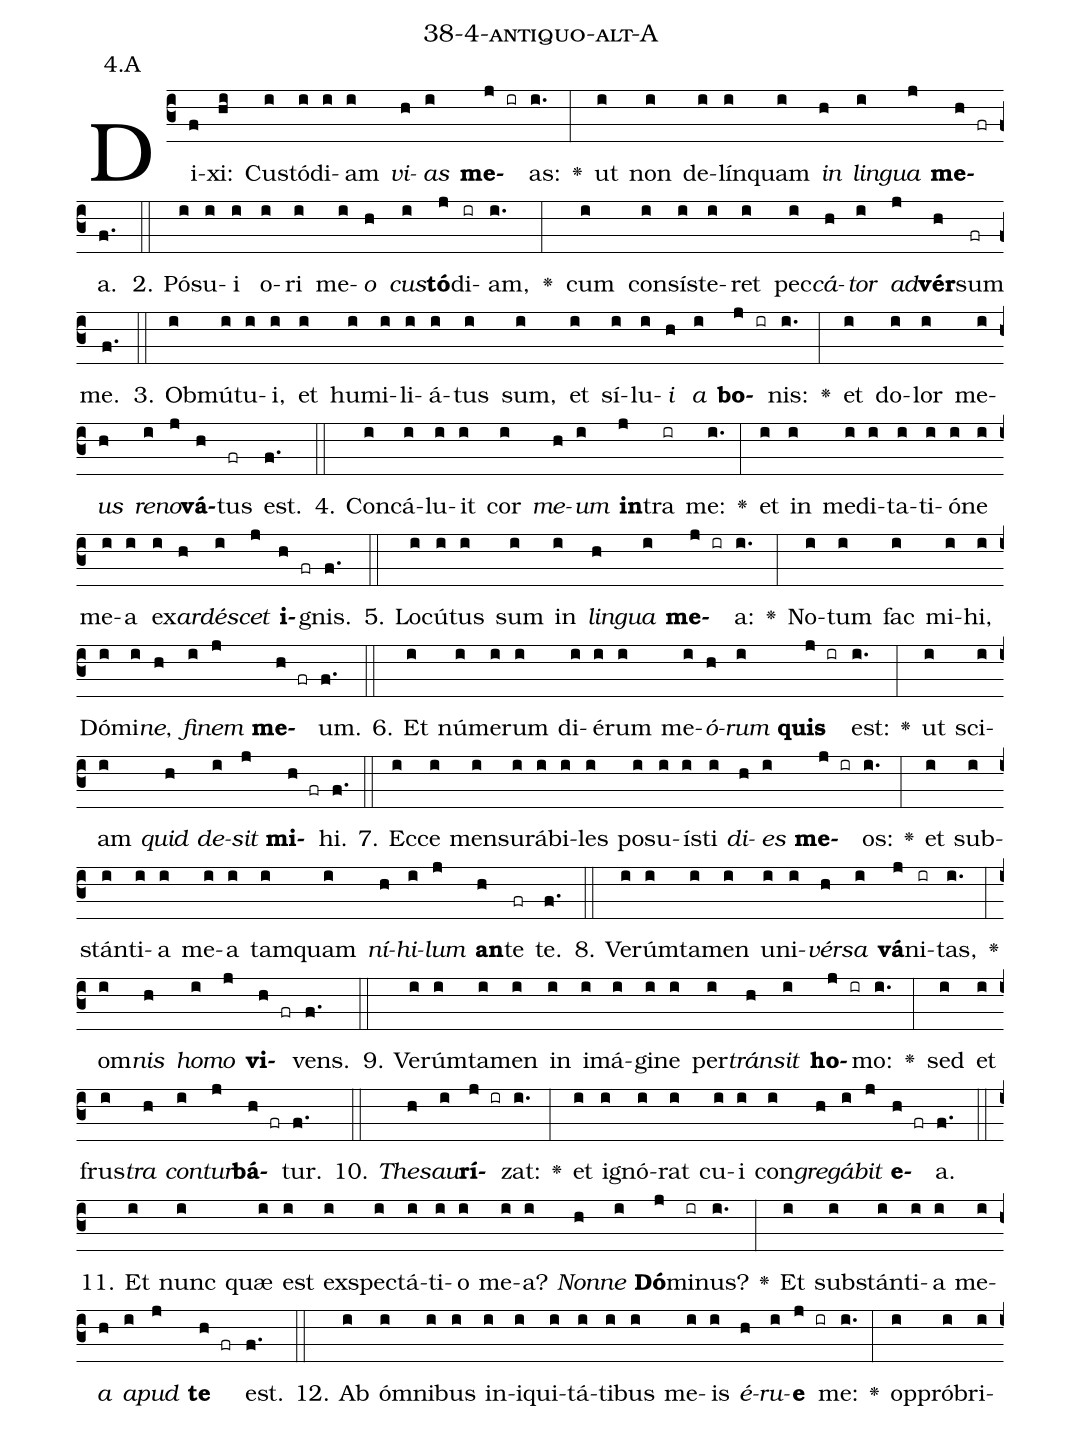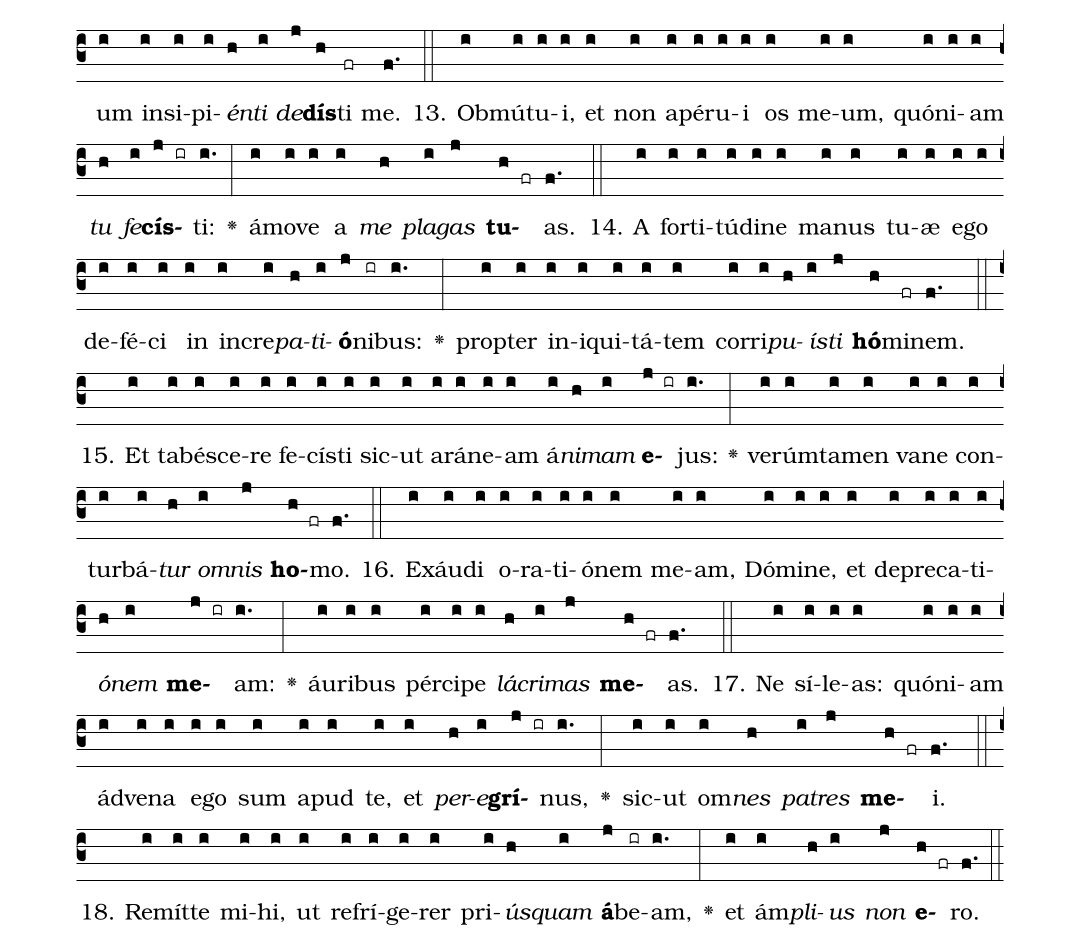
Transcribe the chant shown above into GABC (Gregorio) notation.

name: 38-4-antiquo-alt-A;
annotation: 4.A;
%%
(c3)Di(f)xi:(hi) Cus(i)tó(i)di(i)am(i) <i>vi</i>(h)<i>as</i>(i) <b>me</b>(j ir)as:(i.) <v>\greheightstar</v>(:) ut(i) non(i) de(i)lín(i)quam(i) <i>in</i>(h) <i>lin</i>(i)<i>gua</i>(j) <b>me</b>(h fr)a.(f.) (::)
2. Pó(i)su(i)i(i) o(i)ri(i) me(i)<i>o</i>(h) <i>cus</i>(i)<b>tó</b>(j)di(ir)am,(i.) <v>\greheightstar</v>(:) cum(i) con(i)sís(i)te(i)ret(i) pec(i)<i>cá</i>(h)<i>tor</i>(i) <i>ad</i>(j)<b>vér</b>(h)sum(fr) me.(f.) (::)
3. Ob(i)mú(i)tu(i)i,(i) et(i) hu(i)mi(i)li(i)á(i)tus(i) sum,(i) et(i) sí(i)lu(i)<i>i</i>(h) <i>a</i>(i) <b>bo</b>(j ir)nis:(i.) <v>\greheightstar</v>(:) et(i) do(i)lor(i) me(i)<i>us</i>(h) <i>re</i>(i)<i>no</i>(j)<b>vá</b>(h)tus(fr) est.(f.) (::)
4. Con(i)cá(i)lu(i)it(i) cor(i) <i>me</i>(h)<i>um</i>(i) <b>in</b>(j)tra(ir) me:(i.) <v>\greheightstar</v>(:) et(i) in(i) me(i)di(i)ta(i)ti(i)ó(i)ne(i) me(i)a(i) ex(i)<i>ar</i>(h)<i>dé</i>(i)<i>scet</i>(j) <b>i</b>(h fr)gnis.(f.) (::)
5. Lo(i)cú(i)tus(i) sum(i) in(i) <i>lin</i>(h)<i>gua</i>(i) <b>me</b>(j ir)a:(i.) <v>\greheightstar</v>(:) No(i)tum(i) fac(i) mi(i)hi,(i) Dó(i)mi(i)<i>ne</i>,(h) <i>fi</i>(i)<i>nem</i>(j) <b>me</b>(h fr)um.(f.) (::)
6. Et(i) nú(i)me(i)rum(i) di(i)é(i)rum(i) me(i)<i>ó</i>(h)<i>rum</i>(i) <b>quis</b>(j ir) est:(i.) <v>\greheightstar</v>(:) ut(i) sci(i)am(i) <i>quid</i>(h) <i>de</i>(i)<i>sit</i>(j) <b>mi</b>(h fr)hi.(f.) (::)
7. Ec(i)ce(i) men(i)su(i)rá(i)bi(i)les(i) po(i)su(i)ís(i)ti(i) <i>di</i>(h)<i>es</i>(i) <b>me</b>(j ir)os:(i.) <v>\greheightstar</v>(:) et(i) sub(i)stán(i)ti(i)a(i) me(i)a(i) tam(i)quam(i) <i>ní</i>(h)<i>hi</i>(i)<i>lum</i>(j) <b>an</b>(h)te(fr) te.(f.) (::)
8. Ve(i)rúm(i)ta(i)men(i) u(i)ni(i)<i>vér</i>(h)<i>sa</i>(i) <b>vá</b>(j)ni(ir)tas,(i.) <v>\greheightstar</v>(:) om(i)<i>nis</i>(h) <i>ho</i>(i)<i>mo</i>(j) <b>vi</b>(h fr)vens.(f.) (::)
9. Ve(i)rúm(i)ta(i)men(i) in(i) i(i)má(i)gi(i)ne(i) per(i)<i>tráns</i>(h)<i>it</i>(i) <b>ho</b>(j ir)mo:(i.) <v>\greheightstar</v>(:) sed(i) et(i) frus(i)<i>tra</i>(h) <i>con</i>(i)<i>tur</i>(j)<b>bá</b>(h fr)tur.(f.) (::)
10. <i>The</i>(h)<i>sau</i>(i)<b>rí</b>(j ir)zat:(i.) <v>\greheightstar</v>(:) et(i) i(i)gnó(i)rat(i) cu(i)i(i) con(i)<i>gre</i>(h)<i>gá</i>(i)<i>bit</i>(j) <b>e</b>(h fr)a.(f.) (::)
11. Et(i) nunc(i) quæ(i) est(i) ex(i)spec(i)tá(i)ti(i)o(i) me(i)a?(i) <i>Non</i>(h)<i>ne</i>(i) <b>Dó</b>(j)mi(ir)nus?(i.) <v>\greheightstar</v>(:) Et(i) sub(i)stán(i)ti(i)a(i) me(i)<i>a</i>(h) <i>a</i>(i)<i>pud</i>(j) <b>te</b>(h fr) est.(f.) (::)
12. Ab(i) óm(i)ni(i)bus(i) in(i)i(i)qui(i)tá(i)ti(i)bus(i) me(i)is(i) <i>é</i>(h)<i>ru</i>(i)<b>e</b>(j ir) me:(i.) <v>\greheightstar</v>(:) op(i)pró(i)bri(i)um(i) in(i)si(i)pi(i)<i>én</i>(h)<i>ti</i>(i) <i>de</i>(j)<b>dís</b>(h)ti(fr) me.(f.) (::)
13. Ob(i)mú(i)tu(i)i,(i) et(i) non(i) a(i)pé(i)ru(i)i(i) os(i) me(i)um,(i) quón(i)i(i)am(i) <i>tu</i>(h) <i>fe</i>(i)<b>cís</b>(j ir)ti:(i.) <v>\greheightstar</v>(:) á(i)mo(i)ve(i) a(i) <i>me</i>(h) <i>pla</i>(i)<i>gas</i>(j) <b>tu</b>(h fr)as.(f.) (::)
14. A(i) for(i)ti(i)tú(i)di(i)ne(i) ma(i)nus(i) tu(i)æ(i) e(i)go(i) de(i)fé(i)ci(i) in(i) in(i)cre(i)<i>pa</i>(h)<i>ti</i>(i)<b>ó</b>(j)ni(ir)bus:(i.) <v>\greheightstar</v>(:) prop(i)ter(i) in(i)i(i)qui(i)tá(i)tem(i) cor(i)ri(i)<i>pu</i>(h)<i>ís</i>(i)<i>ti</i>(j) <b>hó</b>(h)mi(fr)nem.(f.) (::)
15. Et(i) ta(i)bé(i)sce(i)re(i) fe(i)cís(i)ti(i) sic(i)ut(i) a(i)rá(i)ne(i)am(i) á(i)<i>ni</i>(h)<i>mam</i>(i) <b>e</b>(j ir)jus:(i.) <v>\greheightstar</v>(:) ve(i)rúm(i)ta(i)men(i) va(i)ne(i) con(i)tur(i)bá(i)<i>tur</i>(h) <i>om</i>(i)<i>nis</i>(j) <b>ho</b>(h fr)mo.(f.) (::)
16. Ex(i)áu(i)di(i) o(i)ra(i)ti(i)ó(i)nem(i) me(i)am,(i) Dó(i)mi(i)ne,(i) et(i) de(i)pre(i)ca(i)ti(i)<i>ó</i>(h)<i>nem</i>(i) <b>me</b>(j ir)am:(i.) <v>\greheightstar</v>(:) áu(i)ri(i)bus(i) pér(i)ci(i)pe(i) <i>lá</i>(h)<i>cri</i>(i)<i>mas</i>(j) <b>me</b>(h fr)as.(f.) (::)
17. Ne(i) sí(i)le(i)as:(i) quón(i)i(i)am(i) ád(i)ve(i)na(i) e(i)go(i) sum(i) a(i)pud(i) te,(i) et(i) <i>per</i>(h)<i>e</i>(i)<b>grí</b>(j ir)nus,(i.) <v>\greheightstar</v>(:) sic(i)ut(i) om(i)<i>nes</i>(h) <i>pa</i>(i)<i>tres</i>(j) <b>me</b>(h fr)i.(f.) (::)
18. Re(i)mít(i)te(i) mi(i)hi,(i) ut(i) re(i)frí(i)ge(i)rer(i) pri(i)<i>ús</i>(h)<i>quam</i>(i) <b>á</b>(j)be(ir)am,(i.) <v>\greheightstar</v>(:) et(i) ám(i)<i>pli</i>(h)<i>us</i>(i) <i>non</i>(j) <b>e</b>(h fr)ro.(f.) (::)
